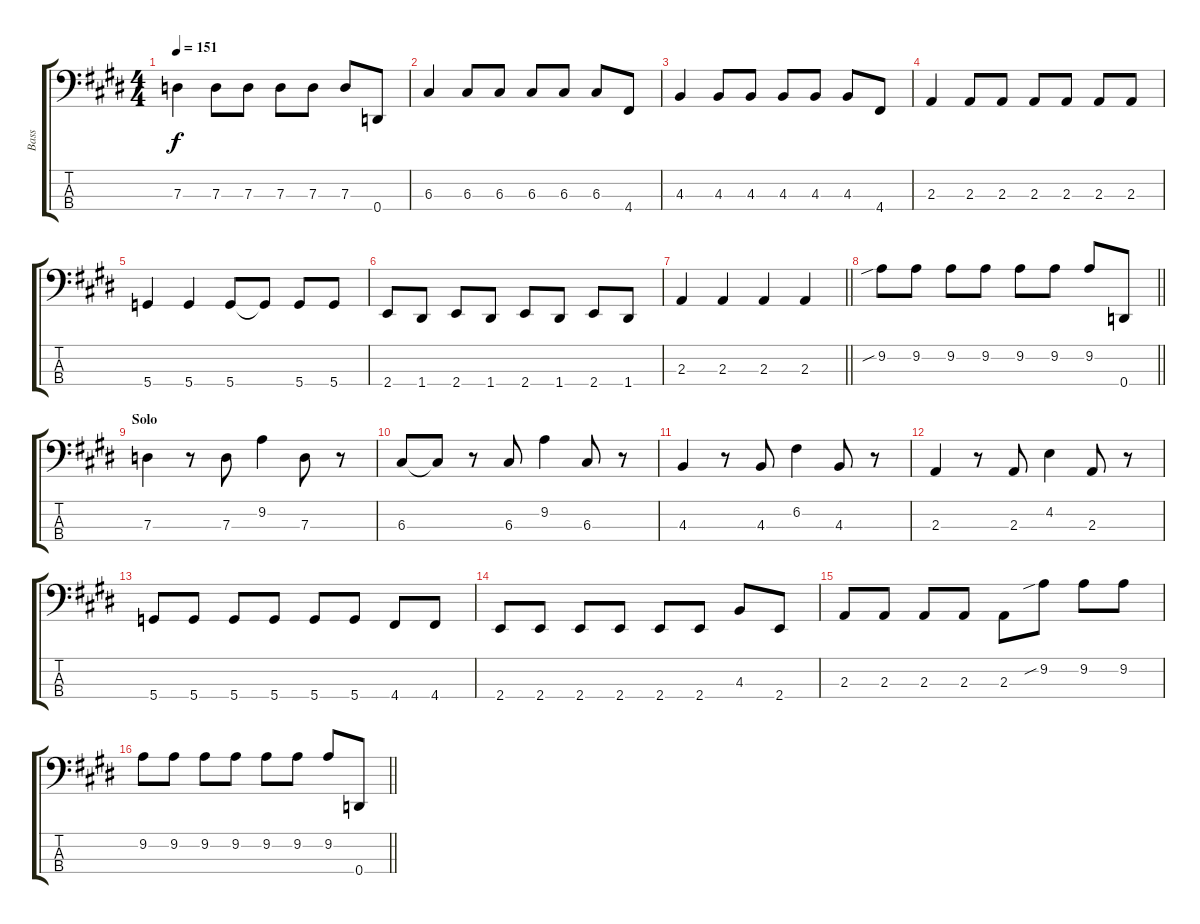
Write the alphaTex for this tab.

\track ("Bass" "Bass") {instrument electricbassfinger}
\staff {score tabs}
\tuning (F2 C2 G1 D1) {hide}
\ts (4 4)
\tempo 151
\clef f4
\ks e
7.3.4{dy f} 7.3.8 7.3.8 7.3.8 7.3.8 7.3.8 0.4.8 |
6.3.4 6.3.8 6.3.8 6.3.8 6.3.8 6.3.8 4.4.8 |
4.3.4 4.3.8 4.3.8 4.3.8 4.3.8 4.3.8 4.4.8 |
2.3.4 2.3.8 2.3.8 2.3.8 2.3.8 2.3.8 2.3.8 |
5.4.4 5.4.4 5.4.8 5.4{t}.8 5.4.8 5.4.8 |
2.4.8 1.4.8 2.4.8 1.4.8 2.4.8 1.4.8 2.4.8 1.4.8 |
\barLineRight lightlight
2.3.4 2.3.4 2.3.4 2.3.4 |
\barLineRight lightlight
9.2{sib}.8 9.2.8 9.2.8 9.2.8 9.2.8 9.2.8 9.2.8 0.4.8 |
\section ("" "Solo")
7.3.4 r.8 7.3.8 9.2.4 7.3.8 r.8 |
6.3.8 6.3{t}.8 r.8 6.3.8 9.2.4 6.3.8 r.8 |
4.3.4 r.8 4.3.8 6.2.4 4.3.8 r.8 |
2.3.4 r.8 2.3.8 4.2.4 2.3.8 r.8 |
5.4.8 5.4.8 5.4.8 5.4.8 5.4.8 5.4.8 4.4.8 4.4.8 |
2.4.8 2.4.8 2.4.8 2.4.8 2.4.8 2.4.8 4.3.8 2.4.8 |
2.3.8 2.3.8 2.3.8 2.3.8 2.3.8 9.2{sib}.8 9.2.8 9.2.8 |
\barLineRight lightlight
9.2.8 9.2.8 9.2.8 9.2.8 9.2.8 9.2.8 9.2.8 0.4.8
